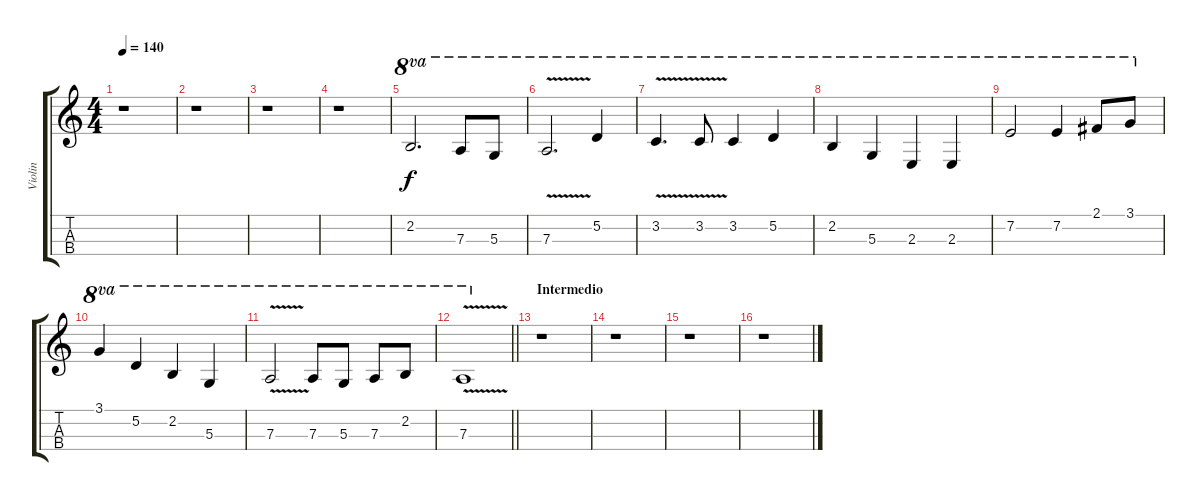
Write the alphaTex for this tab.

\track ("Violin" "Violin") {instrument violin}
\staff {score tabs}
\tuning (E5 A4 D4 G3) {hide}
\ts (4 4)
\tempo 140
\clef g2
\ks c
r.1{dy f} |
r.1 |
r.1 |
r.1 |
2.2.2{d ot 8va} 7.3.8{ot 8va} 5.3.8{ot 8va} |
7.3{v}.2{d ot 8va} 5.2.4{ot 8va} |
3.2{v}.4{d ot 8va} 3.2{v}.8{ot 8va} 3.2.4{ot 8va} 5.2.4{ot 8va} |
2.2.4{ot 8va} 5.3.4{ot 8va} 2.3.4{ot 8va} 2.3.4{ot 8va} |
7.2.2{ot 8va} 7.2.4{ot 8va} 2.1.8{ot 8va} 3.1.8{ot 8va} |
3.1.4{ot 8va} 5.2.4{ot 8va} 2.2.4{ot 8va} 5.3.4{ot 8va} |
7.3{v}.2{ot 8va} 7.3.8{ot 8va} 5.3.8{ot 8va} 7.3.8{ot 8va} 2.2.8{ot 8va} |
\barLineRight lightlight
7.3{v}.1{ot 8va} |
\section ("" "Intermedio")
r.1 |
r.1 |
r.1 |
r.1
